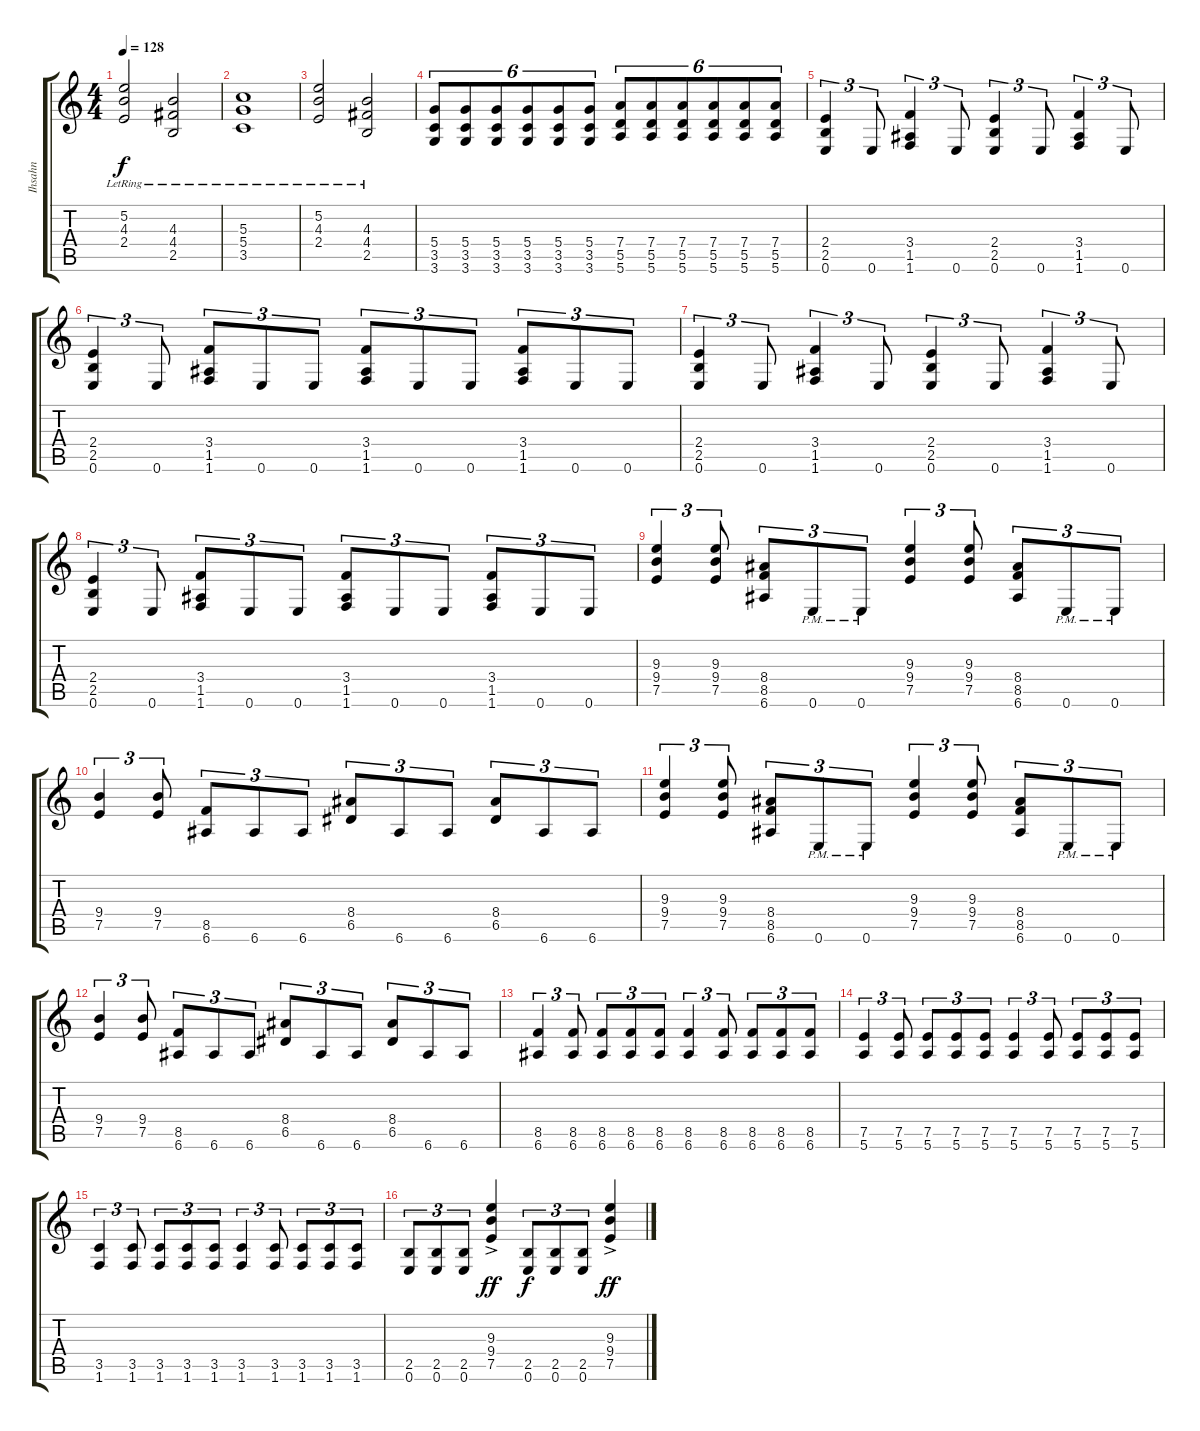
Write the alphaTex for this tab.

\track ("Ihsahn" "Ihsahn") {instrument distortionguitar}
\staff {score tabs}
\tuning (E4 B3 G3 D3 A2 E2) {hide}
\ts (4 4)
\tempo 128
\clef g2
\ks c
(5.2 4.3{lr} 2.4{lr}).2{dy f} (4.3{lr} 4.4{lr} 2.5{lr}).2 |
(5.3{lr} 5.4{lr} 3.5{lr}).1 |
(5.2 4.3{lr} 2.4{lr}).2 (4.3{lr} 4.4{lr} 2.5{lr}).2 |
(5.4 3.5 3.6).8{tu (6 4)} (5.4 3.5 3.6).8{tu (6 4)} (5.4 3.5 3.6).8{tu (6 4)} (5.4 3.5 3.6).8{tu (6 4)} (5.4 3.5 3.6).8{tu (6 4)} (5.4 3.5 3.6).8{tu (6 4)} (7.4 5.5 5.6).8{tu (6 4)} (7.4 5.5 5.6).8{tu (6 4)} (7.4 5.5 5.6).8{tu (6 4)} (7.4 5.5 5.6).8{tu (6 4)} (7.4 5.5 5.6).8{tu (6 4)} (7.4 5.5 5.6).8{tu (6 4)} |
(2.4 2.5 0.6).4{tu (3 2)} 0.6.8{tu (3 2)} (3.4 1.5 1.6).4{tu (3 2)} 0.6.8{tu (3 2)} (2.4 2.5 0.6).4{tu (3 2)} 0.6.8{tu (3 2)} (3.4 1.5 1.6).4{tu (3 2)} 0.6.8{tu (3 2)} |
(2.4 2.5 0.6).4{tu (3 2)} 0.6.8{tu (3 2)} (3.4 1.5 1.6).8{tu (3 2)} 0.6.8{tu (3 2)} 0.6.8{tu (3 2)} (3.4 1.5 1.6).8{tu (3 2)} 0.6.8{tu (3 2)} 0.6.8{tu (3 2)} (3.4 1.5 1.6).8{tu (3 2)} 0.6.8{tu (3 2)} 0.6.8{tu (3 2)} |
(2.4 2.5 0.6).4{tu (3 2)} 0.6.8{tu (3 2)} (3.4 1.5 1.6).4{tu (3 2)} 0.6.8{tu (3 2)} (2.4 2.5 0.6).4{tu (3 2)} 0.6.8{tu (3 2)} (3.4 1.5 1.6).4{tu (3 2)} 0.6.8{tu (3 2)} |
(2.4 2.5 0.6).4{tu (3 2)} 0.6.8{tu (3 2)} (3.4 1.5 1.6).8{tu (3 2)} 0.6.8{tu (3 2)} 0.6.8{tu (3 2)} (3.4 1.5 1.6).8{tu (3 2)} 0.6.8{tu (3 2)} 0.6.8{tu (3 2)} (3.4 1.5 1.6).8{tu (3 2)} 0.6.8{tu (3 2)} 0.6.8{tu (3 2)} |
(9.3 9.4 7.5).4{tu (3 2)} (9.3 9.4 7.5).8{tu (3 2)} (8.4 8.5 6.6).8{tu (3 2)} 0.6{pm}.8{tu (3 2)} 0.6{pm}.8{tu (3 2)} (9.3 9.4 7.5).4{tu (3 2)} (9.3 9.4 7.5).8{tu (3 2)} (8.4 8.5 6.6).8{tu (3 2)} 0.6{pm}.8{tu (3 2)} 0.6{pm}.8{tu (3 2)} |
(9.4 7.5).4{tu (3 2)} (9.4 7.5).8{tu (3 2)} (8.5 6.6).8{tu (3 2)} 6.6.8{tu (3 2)} 6.6.8{tu (3 2)} (8.4 6.5).8{tu (3 2)} 6.6.8{tu (3 2)} 6.6.8{tu (3 2)} (8.4 6.5).8{tu (3 2)} 6.6.8{tu (3 2)} 6.6.8{tu (3 2)} |
(9.3 9.4 7.5).4{tu (3 2)} (9.3 9.4 7.5).8{tu (3 2)} (8.4 8.5 6.6).8{tu (3 2)} 0.6{pm}.8{tu (3 2)} 0.6{pm}.8{tu (3 2)} (9.3 9.4 7.5).4{tu (3 2)} (9.3 9.4 7.5).8{tu (3 2)} (8.4 8.5 6.6).8{tu (3 2)} 0.6{pm}.8{tu (3 2)} 0.6{pm}.8{tu (3 2)} |
(9.4 7.5).4{tu (3 2)} (9.4 7.5).8{tu (3 2)} (8.5 6.6).8{tu (3 2)} 6.6.8{tu (3 2)} 6.6.8{tu (3 2)} (8.4 6.5).8{tu (3 2)} 6.6.8{tu (3 2)} 6.6.8{tu (3 2)} (8.4 6.5).8{tu (3 2)} 6.6.8{tu (3 2)} 6.6.8{tu (3 2)} |
(8.5 6.6).4{tu (3 2)} (8.5 6.6).8{tu (3 2)} (8.5 6.6).8{tu (3 2)} (8.5 6.6).8{tu (3 2)} (8.5 6.6).8{tu (3 2)} (8.5 6.6).4{tu (3 2)} (8.5 6.6).8{tu (3 2)} (8.5 6.6).8{tu (3 2)} (8.5 6.6).8{tu (3 2)} (8.5 6.6).8{tu (3 2)} |
(7.5 5.6).4{tu (3 2)} (7.5 5.6).8{tu (3 2)} (7.5 5.6).8{tu (3 2)} (7.5 5.6).8{tu (3 2)} (7.5 5.6).8{tu (3 2)} (7.5 5.6).4{tu (3 2)} (7.5 5.6).8{tu (3 2)} (7.5 5.6).8{tu (3 2)} (7.5 5.6).8{tu (3 2)} (7.5 5.6).8{tu (3 2)} |
(3.5 1.6).4{tu (3 2)} (3.5 1.6).8{tu (3 2)} (3.5 1.6).8{tu (3 2)} (3.5 1.6).8{tu (3 2)} (3.5 1.6).8{tu (3 2)} (3.5 1.6).4{tu (3 2)} (3.5 1.6).8{tu (3 2)} (3.5 1.6).8{tu (3 2)} (3.5 1.6).8{tu (3 2)} (3.5 1.6).8{tu (3 2)} |
(2.5 0.6).8{tu (3 2)} (2.5 0.6).8{tu (3 2)} (2.5 0.6).8{tu (3 2)} (9.3{ac} 9.4{ac} 7.5{ac}).4{dy ff} (2.5 0.6).8{tu (3 2) dy f} (2.5 0.6).8{tu (3 2)} (2.5 0.6).8{tu (3 2)} (9.3{ac} 9.4{ac} 7.5{ac}).4{dy ff}
